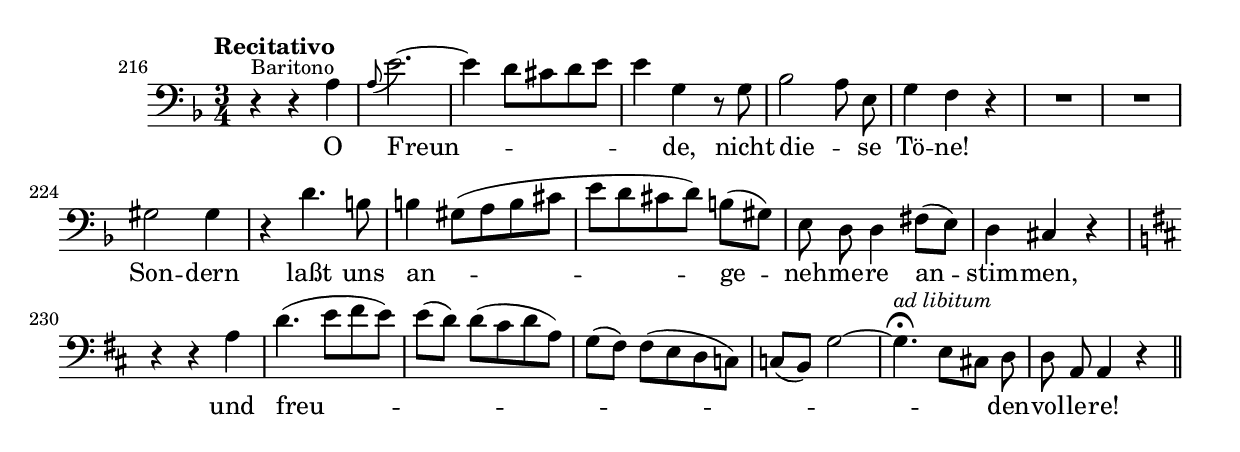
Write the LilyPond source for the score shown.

%% DO NOT EDIT this file manually; it is automatically
%% generated from LSR http://lsr.dsi.unimi.it
%% Make any changes in LSR itself, or in Documentation/snippets/new/ ,
%% and then run scripts/auxiliar/makelsr.py
%%
%% This file is in the public domain.
\version "2.14.2"

\header {
  lsrtags = "headword"

  texidoc = "
Vocal headword

"
  doctitle = "Vocal headword"
} % begin verbatim

\layout {
  \context {
    \Score
    \override PaperColumn #'keep-inside-line = ##t
    \override NonMusicalPaperColumn #'keep-inside-line = ##t
  }
}

% L. van Beethoven. Symphony No. 9 in D minor, op.125; Finale
% mm. 216 -- 236
% Text: F. von Schiller

\score {
  \new Staff \relative c' {
    \set Score.currentBarNumber = 216
    \bar ""  % make first bar number be shown
    \clef bass \key d \minor \time 3/4
    % \tempo "Presto"
    % \compressFullBarRests  R2.*8
    \tempo "Recitativo"
    \autoBeamOff
    r4^\markup { \small Baritono } r a
    \appoggiatura a8 e'2. ~
    e4 d8[ cis d e]
    e4 g, r8 g
    bes2 a8 e
    g4 f r
    R2.*2
    gis2 gis4
    r4 d'4. b8
    b4 gis8([ a b cis]
    e8[ d cis d)] b([ gis)]
    e8 d d4 fis8([ e)]
    d4 cis r
    \key d \major
    r4 r a'
    d4.( e8[ fis e)]
    e([ d)] d([ cis d a)]
    g8([ fis)] fis([ e d c)]
    c8([ b)] g'2~
    \once \override Script #'outside-staff-priority = #1 % put fermata closer to staff
    g4.\fermata ^\markup { \small \italic "ad libitum" } e8[ cis!] d
    d8 a a4 r \bar "||"

    % \time 4/4 \tempo "Allegro assai"
    % R1
    % e''4^\f d r2
    % R1
    % e4( ^\f d2) a8([ g)]
  }
  \addlyrics {
    O Freun -- _ _ de, nicht die -- _ se Tö -- ne!
    Son -- dern laßt uns an -- _ ge -- neh -- me -- re an -- stim -- men,
    und freu -- _ _ _ _ _ _ _ den -- vol -- le -- re!
    % Freu -- de, Freu -- de,__
  }
}
